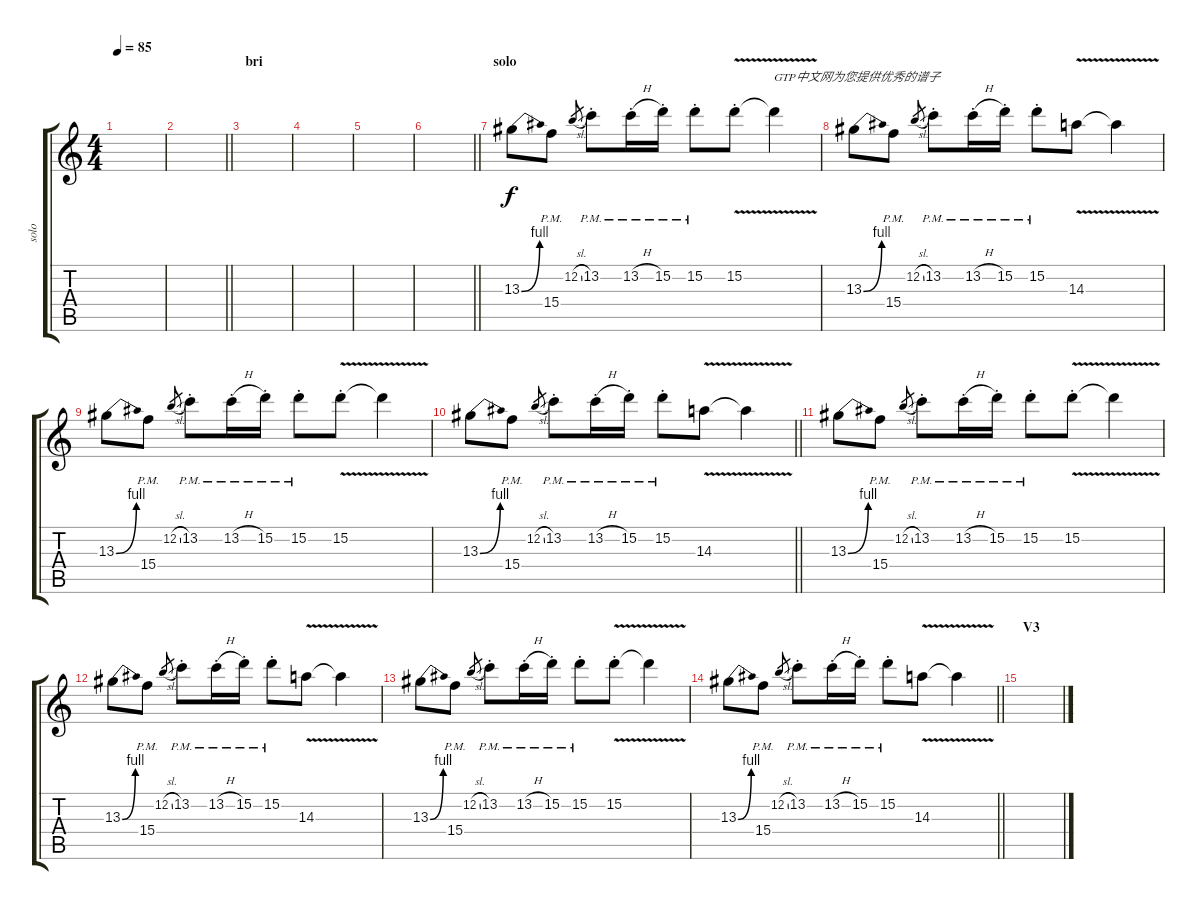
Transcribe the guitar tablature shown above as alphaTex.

\track ("solo" "solo") {instrument overdrivenguitar}
\staff {score tabs}
\tuning (E4 B3 G3 D3 A2 E2) {hide}
\ts (4 4)
\tempo 85
\clef g2
\ks c
|
\barLineRight lightlight
|
\section ("" "bri ")
|
|
|
\barLineRight lightlight
|
\section ("" "solo ")
13.3{be (bend 0 0 60 4)}.8 15.4{pm}.8 12.2{sl}.8{gr} 13.2{pm st}.8 13.2{h pm st}.16 15.2{pm st}.16 15.2{pm st}.8 15.2{v st}.8 15.2{t}.4{txt "GTP中文网为您提供优秀的谱子"} |
13.3{be (bend 0 0 60 4)}.8 15.4{pm}.8 12.2{sl}.8{gr} 13.2{pm st}.8 13.2{h pm st}.16 15.2{pm st}.16 15.2{pm st}.8 14.3{v}.8 14.3{t}.4 |
13.3{be (bend 0 0 60 4)}.8 15.4{pm}.8 12.2{sl}.8{gr} 13.2{pm st}.8 13.2{h pm st}.16 15.2{pm st}.16 15.2{pm st}.8 15.2{v st}.8 15.2{t}.4 |
\barLineRight lightlight
13.3{be (bend 0 0 60 4)}.8 15.4{pm}.8 12.2{sl}.8{gr} 13.2{pm st}.8 13.2{h pm st}.16 15.2{pm st}.16 15.2{pm st}.8 14.3{v}.8 14.3{t}.4 |
13.3{be (bend 0 0 60 4)}.8 15.4{pm}.8 12.2{sl}.8{gr} 13.2{pm st}.8 13.2{h pm st}.16 15.2{pm st}.16 15.2{pm st}.8 15.2{v st}.8 15.2{t}.4 |
13.3{be (bend 0 0 60 4)}.8 15.4{pm}.8 12.2{sl}.8{gr} 13.2{pm st}.8 13.2{h pm st}.16 15.2{pm st}.16 15.2{pm st}.8 14.3{v}.8 14.3{t}.4 |
13.3{be (bend 0 0 60 4)}.8 15.4{pm}.8 12.2{sl}.8{gr} 13.2{pm st}.8 13.2{h pm st}.16 15.2{pm st}.16 15.2{pm st}.8 15.2{v st}.8 15.2{t}.4 |
\barLineRight lightlight
13.3{be (bend 0 0 60 4)}.8 15.4{pm}.8 12.2{sl}.8{gr} 13.2{pm st}.8 13.2{h pm st}.16 15.2{pm st}.16 15.2{pm st}.8 14.3{v}.8 14.3{t}.4 |
\section ("" "V3")
